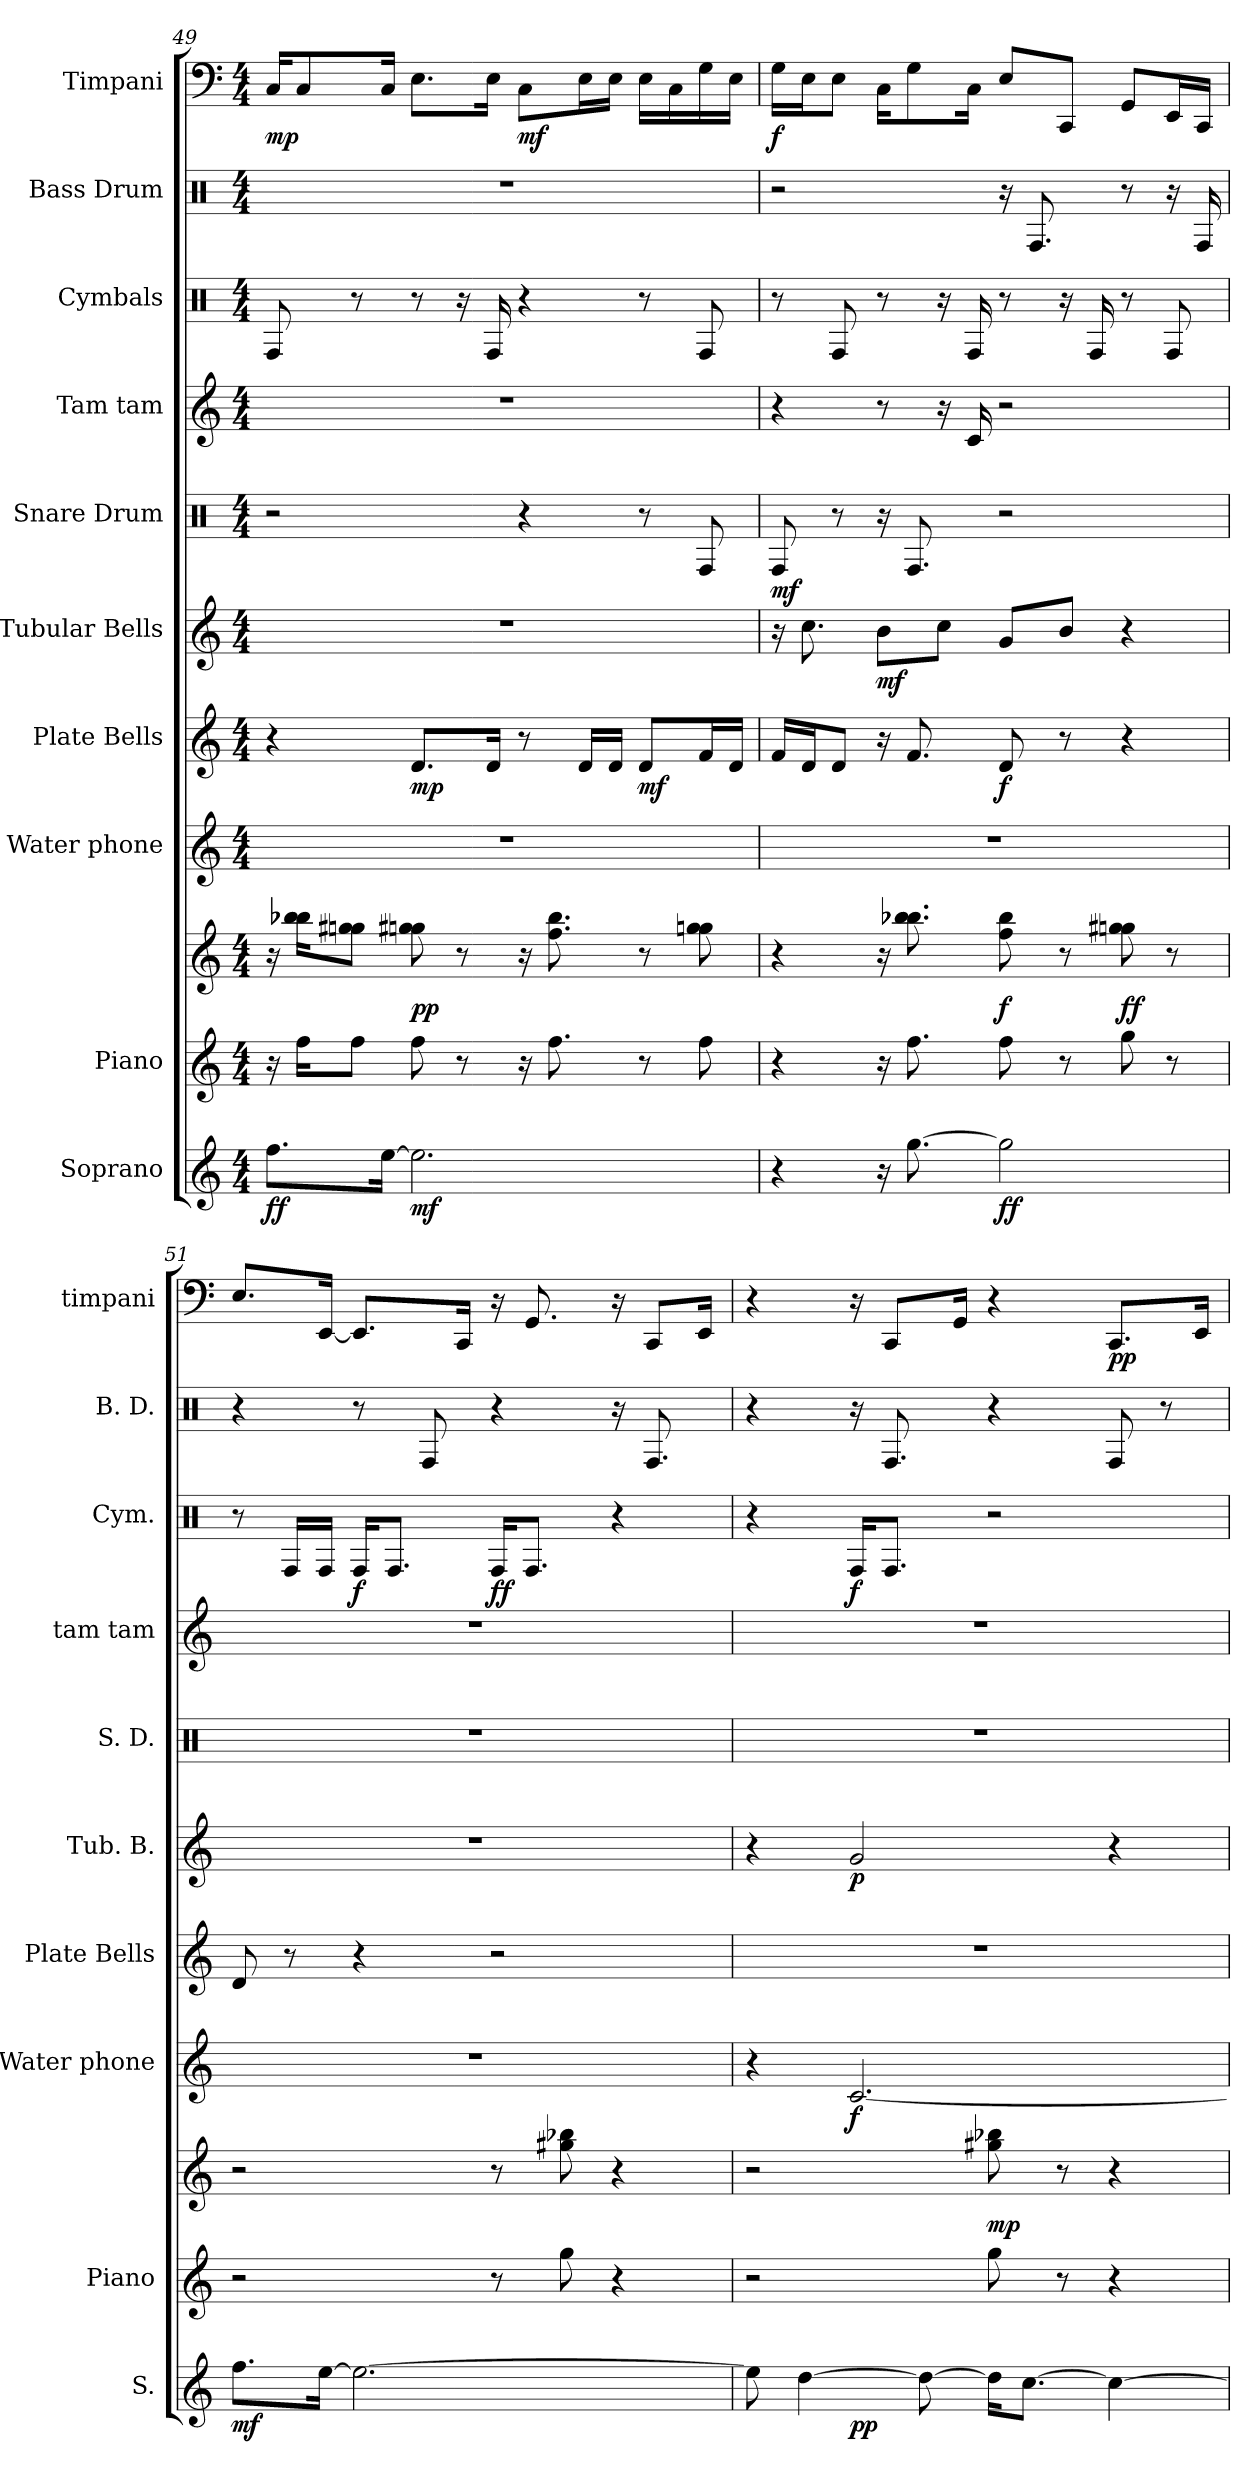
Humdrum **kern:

**kern	**dynam	**kern	**kern	**dynam	**kern	**dynam	**kern	**dynam	**kern	**dynam	**kern	**dynam	**kern	**kern	**dynam	**kern	**kern	**dynam
*part10	*part10	*part9	*part9	*part9	*part8	*part8	*part7	*part7	*part6	*part6	*part5	*part5	*part4	*part3	*part3	*part2	*part1	*part1
*staff11	*staff11	*staff10	*staff9	*staff9/10	*staff8	*staff8	*staff7	*staff7	*staff6	*staff6	*staff5	*staff5	*staff4	*staff3	*staff3	*staff2	*staff1	*staff1
*I"Soprano	*	*I"Piano	*	*	*I"Water phone	*	*I"Plate Bells	*	*I"Tubular Bells	*	*I"Snare Drum	*	*I"Tam tam	*I"Cymbals	*	*I"Bass Drum	*I"Timpani	*
*I'S.	*	*I'Piano	*	*	*I'Water phone	*	*I'Plate Bells	*	*I'Tub. B.	*	*I'S. D.	*	*I'tam tam	*I'Cym.	*	*I'B. D.	*I'timpani	*
!!LO:PB:g=z
*clefG2	*	*clefG2	*clefG2	*	*clefG2	*	*clefG2	*	*clefG2	*	*clefX	*	*clefG2	*clefX	*	*clefX	*clefF4	*
*k[]	*	*k[]	*k[]	*	*k[]	*	*k[]	*	*k[]	*	*k[]	*	*k[]	*k[]	*	*k[]	*k[]	*
*C:	*	*C:	*C:	*	*C:	*	*C:	*	*C:	*	*C:	*	*C:	*C:	*	*C:	*C:	*
*M4/4	*	*M4/4	*M4/4	*	*M4/4	*	*M4/4	*	*M4/4	*	*M4/4	*	*M4/4	*M4/4	*	*M4/4	*M4/4	*
=49	=49	=49	=49	=49	=49	=49	=49	=49	=49	=49	=49	=49	=49	=49	=49	=49	=49	=49
8.ffi\L	ff	16r	16r	.	1r	.	4r	.	1r	.	2r	.	1r	8RFi/	.	1r	16Ci/KL	mp
.	.	16ffi\KL	16bb-Xi\ 16bb-iKL	.	.	.	.	.	.	.	.	.	.	.	.	.	8Ci/	.
.	.	8ffi\J	8gg#Xi\ 8ggniJ	.	.	.	.	.	.	.	.	.	.	8r	.	.	.	.
[16eei\Jk	.	.	.	.	.	.	.	.	.	.	.	.	.	.	.	.	16Ci/Jk	.
2.eei\]	mf	8ffi\	8ggni\ 8gg#Xi	pp	.	.	8.di/L	mp	.	.	.	.	.	8r	.	.	8.Ei\L	.
.	.	8r	8r	.	.	.	.	.	.	.	.	.	.	16r	.	.	.	.
.	.	.	.	.	.	.	16di/Jk	.	.	.	.	.	.	16RFi/	.	.	16Ei\Jk	.
.	.	16r	16r	.	.	.	8r	.	.	.	4r	.	.	4r	.	.	8Ci\L	mf
.	.	8.ffi\	8.ffi\ 8.bb-i	.	.	.	.	.	.	.	.	.	.	.	.	.	.	.
.	.	.	.	.	.	.	16di/LL	.	.	.	.	.	.	.	.	.	16Ei\L	.
.	.	.	.	.	.	.	16di/JJ	.	.	.	.	.	.	.	.	.	16Ei\JJ	.
.	.	8r	8r	.	.	.	8di/L	mf	.	.	8r	.	.	8r	.	.	16Ei\LL	.
.	.	.	.	.	.	.	.	.	.	.	.	.	.	.	.	.	16Ci\	.
.	.	8ffi\	8ggni\ 8ggi	.	.	.	16fi/L	.	.	.	8RFi/	.	.	8RFi/	.	.	16Gi\	.
.	.	.	.	.	.	.	16di/JJ	.	.	.	.	.	.	.	.	.	16Ei\JJ	.
=50	=50	=50	=50	=50	=50	=50	=50	=50	=50	=50	=50	=50	=50	=50	=50	=50	=50	=50
4r	.	4r	4r	.	1r	.	16fi/LL	.	16r	.	8RFi/	mf	4r	8r	.	2r	16Gi\LL	f
.	.	.	.	.	.	.	16di/J	.	8.cci\	.	.	.	.	.	.	.	16Ei\J	.
.	.	.	.	.	.	.	8di/J	.	.	.	8r	.	.	8RFi/	.	.	8Ei\J	.
16r	.	16r	16r	.	.	.	16r	.	8bi\L	mf	16r	.	8r	8r	.	.	16Ci\KL	.
[8.ggi\	.	8.ffi\	8.bb-Xi\ 8.bb-i	.	.	.	8.fi/	.	.	.	8.RFi/	.	.	.	.	.	8Gi\	.
.	.	.	.	.	.	.	.	.	8cci\J	.	.	.	16r	16r	.	.	.	.
.	.	.	.	.	.	.	.	.	.	.	.	.	16ci/	16RFi/	.	.	16Ci\Jk	.
2ggi\]	ff	8ffi\	8ffi\ 8bb-i	f	.	.	8di/	f	8gi/L	.	2r	.	2r	8r	.	16r	8Ei/L	.
.	.	.	.	.	.	.	.	.	.	.	.	.	.	.	.	8.RFi/	.	.
.	.	8r	8r	.	.	.	8r	.	8bi/J	.	.	.	.	16r	.	.	8CCi/J	.
.	.	.	.	.	.	.	.	.	.	.	.	.	.	16RFi/	.	.	.	.
.	.	8ggi\	8ggni\ 8gg#Xi	ff	.	.	4r	.	4r	.	.	.	.	8r	.	8r	8GGi/L	.
.	.	8r	8r	.	.	.	.	.	.	.	.	.	.	8RFi/	.	16r	16EEi/L	.
.	.	.	.	.	.	.	.	.	.	.	.	.	.	.	.	16RFi/	16CCi/JJ	.
=51	=51	=51	=51	=51	=51	=51	=51	=51	=51	=51	=51	=51	=51	=51	=51	=51	=51	=51
8.ffi\L	mf	2r	2r	.	1r	.	8di/	.	1r	.	1r	.	1r	8r	.	4r	8.Ei/L	.
.	.	.	.	.	.	.	8r	.	.	.	.	.	.	16RFi/LL	.	.	.	.
[16eei\Jk	.	.	.	.	.	.	.	.	.	.	.	.	.	16RFi/JJ	.	.	[16EEi/Jk	.
2.eei\_	.	.	.	.	.	.	4r	.	.	.	.	.	.	16RFi/KL	f	8r	8.EEi/L]	.
.	.	.	.	.	.	.	.	.	.	.	.	.	.	8.RFi/J	.	.	.	.
.	.	.	.	.	.	.	.	.	.	.	.	.	.	.	.	8RFi/	.	.
.	.	.	.	.	.	.	.	.	.	.	.	.	.	.	.	.	16CCi/Jk	.
.	.	8r	8r	.	.	.	2r	.	.	.	.	.	.	16RFi/KL	ff	4r	16r	.
.	.	.	.	.	.	.	.	.	.	.	.	.	.	8.RFi/J	.	.	8.GGi/	.
.	.	8ggi\	8gg#Xi\ 8bb-Xi	.	.	.	.	.	.	.	.	.	.	.	.	.	.	.
.	.	4r	4r	.	.	.	.	.	.	.	.	.	.	4r	.	16r	16r	.
.	.	.	.	.	.	.	.	.	.	.	.	.	.	.	.	8.RFi/	8CCi/L	.
.	.	.	.	.	.	.	.	.	.	.	.	.	.	.	.	.	16EEi/Jk	.
!!LO:PB:g=z
=52	=52	=52	=52	=52	=52	=52	=52	=52	=52	=52	=52	=52	=52	=52	=52	=52	=52	=52
*^	*	*	*	*	*	*	*	*	*	*	*	*	*	*	*	*	*	*
8eei\]	4ryy	.	2r	2r	.	4r	.	1r	.	4r	.	1r	.	1r	4r	.	4r	4r	.
[4ddi\	.	.	.	.	.	.	.	.	.	.	.	.	.	.	.	.	.	.	.
.	2.ryy	pp	.	.	.	[2.ci/	f	.	.	2gi/	p	.	.	.	16RFi/KL	f	16r	16r	.
.	.	.	.	.	.	.	.	.	.	.	.	.	.	.	8.RFi/J	.	8.RFi/	8CCi/L	.
8ddi\_	.	.	.	.	.	.	.	.	.	.	.	.	.	.	.	.	.	.	.
.	.	.	.	.	.	.	.	.	.	.	.	.	.	.	.	.	.	16GGi/Jk	.
16ddi\KL]	.	.	8ggi\	8gg#Xi\ 8bb-Xi	mp	.	.	.	.	.	.	.	.	.	2r	.	4r	4r	.
[8.cci\J	.	.	.	.	.	.	.	.	.	.	.	.	.	.	.	.	.	.	.
.	.	.	8r	8r	.	.	.	.	.	.	.	.	.	.	.	.	.	.	.
4cci\_	.	.	4r	4r	.	.	.	.	.	4r	.	.	.	.	.	.	8RFi/	8.CCi/L	pp
.	.	.	.	.	.	.	.	.	.	.	.	.	.	.	.	.	8r	.	.
.	.	.	.	.	.	.	.	.	.	.	.	.	.	.	.	.	.	16EEi/Jk	.
*v	*v	*	*	*	*	*	*	*	*	*	*	*	*	*	*	*	*	*	*
=	=	=	=	=	=	=	=	=	=	=	=	=	=	=	=	=	=	=
*-	*-	*-	*-	*-	*-	*-	*-	*-	*-	*-	*-	*-	*-	*-	*-	*-	*-	*-
